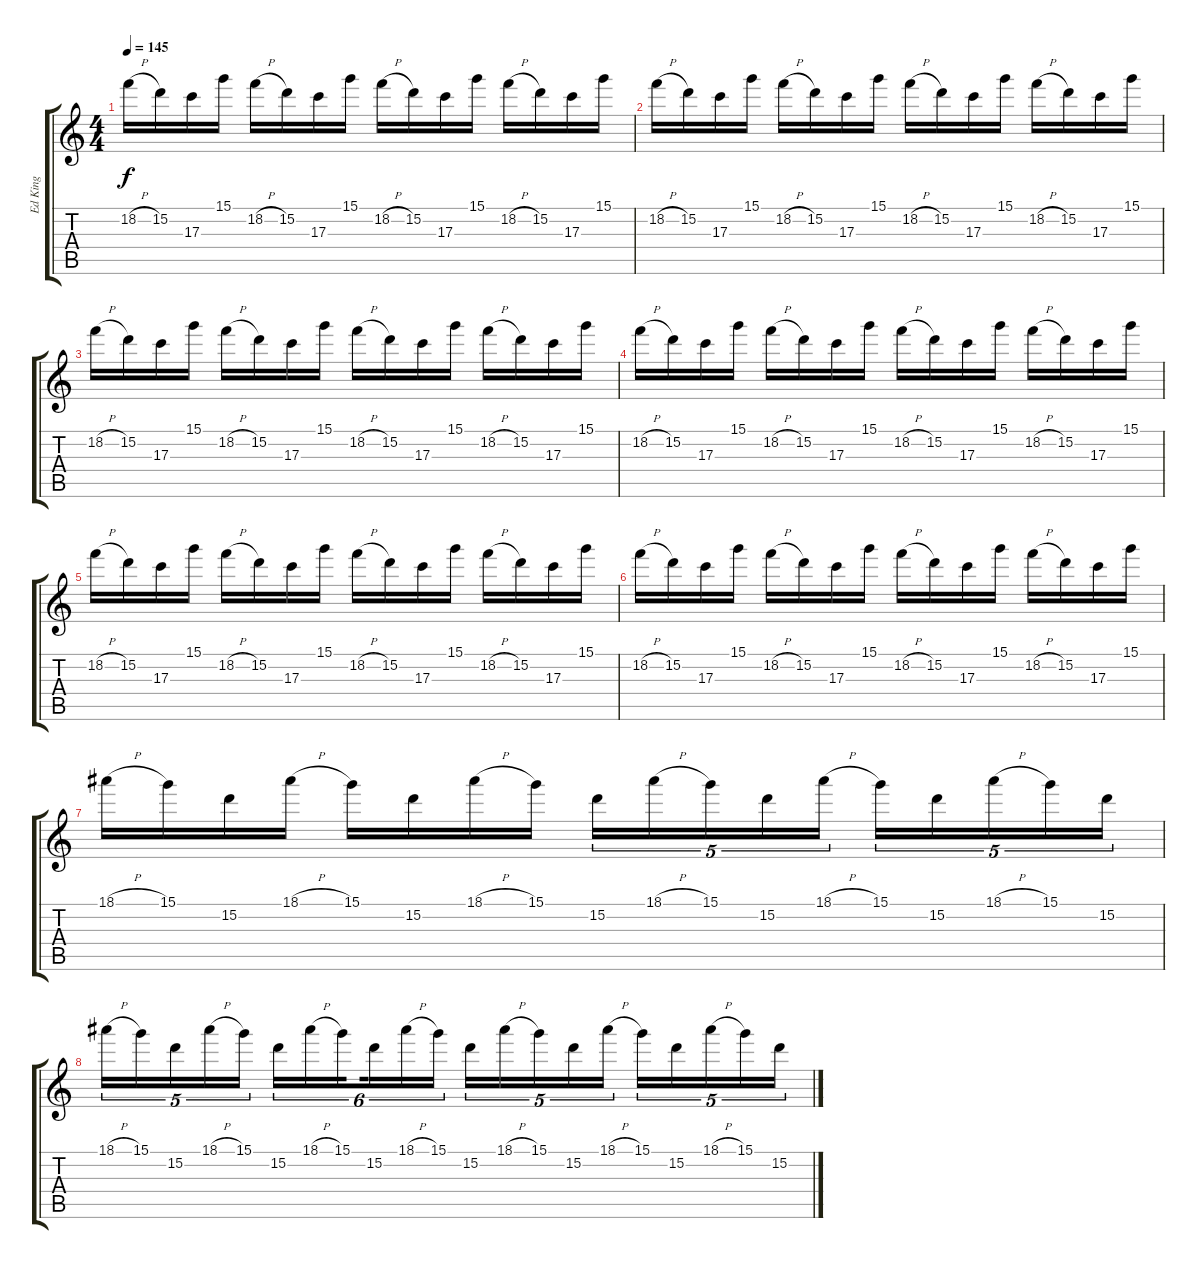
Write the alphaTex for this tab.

\track ("Ed King" "Ed King") {instrument overdrivenguitar}
\staff {score tabs}
\tuning (E4 B3 G3 D3 A2 E2) {hide}
\ts (4 4)
\tempo 145
\clef g2
\ks c
18.2{h}.16{dy f} 15.2.16 17.3.16 15.1.16 18.2{h}.16 15.2.16 17.3.16 15.1.16 18.2{h}.16 15.2.16 17.3.16 15.1.16 18.2{h}.16 15.2.16 17.3.16 15.1.16 |
18.2{h}.16 15.2.16 17.3.16 15.1.16 18.2{h}.16 15.2.16 17.3.16 15.1.16 18.2{h}.16 15.2.16 17.3.16 15.1.16 18.2{h}.16 15.2.16 17.3.16 15.1.16 |
18.2{h}.16 15.2.16 17.3.16 15.1.16 18.2{h}.16 15.2.16 17.3.16 15.1.16 18.2{h}.16 15.2.16 17.3.16 15.1.16 18.2{h}.16 15.2.16 17.3.16 15.1.16 |
18.2{h}.16 15.2.16 17.3.16 15.1.16 18.2{h}.16 15.2.16 17.3.16 15.1.16 18.2{h}.16 15.2.16 17.3.16 15.1.16 18.2{h}.16 15.2.16 17.3.16 15.1.16 |
18.2{h}.16 15.2.16 17.3.16 15.1.16 18.2{h}.16 15.2.16 17.3.16 15.1.16 18.2{h}.16 15.2.16 17.3.16 15.1.16 18.2{h}.16 15.2.16 17.3.16 15.1.16 |
18.2{h}.16 15.2.16 17.3.16 15.1.16 18.2{h}.16 15.2.16 17.3.16 15.1.16 18.2{h}.16 15.2.16 17.3.16 15.1.16 18.2{h}.16 15.2.16 17.3.16 15.1.16 |
18.1{h}.16 15.1.16 15.2.16 18.1{h}.16 15.1.16 15.2.16 18.1{h}.16 15.1.16 15.2.16{tu (5 4)} 18.1{h}.16{tu (5 4)} 15.1.16{tu (5 4)} 15.2.16{tu (5 4)} 18.1{h}.16{tu (5 4)} 15.1.16{tu (5 4)} 15.2.16{tu (5 4)} 18.1{h}.16{tu (5 4)} 15.1.16{tu (5 4)} 15.2.16{tu (5 4)} |
18.1{h}.16{tu (5 4)} 15.1.16{tu (5 4)} 15.2.16{tu (5 4)} 18.1{h}.16{tu (5 4)} 15.1.16{tu (5 4)} 15.2.16{tu (6 4)} 18.1{h}.16{tu (6 4)} 15.1.16{tu (6 4) beam splitsecondary} 15.2.16{tu (6 4)} 18.1{h}.16{tu (6 4)} 15.1.16{tu (6 4)} 15.2.16{tu (5 4)} 18.1{h}.16{tu (5 4)} 15.1.16{tu (5 4)} 15.2.16{tu (5 4)} 18.1{h}.16{tu (5 4)} 15.1.16{tu (5 4)} 15.2.16{tu (5 4)} 18.1{h}.16{tu (5 4)} 15.1.16{tu (5 4)} 15.2.16{tu (5 4)}
